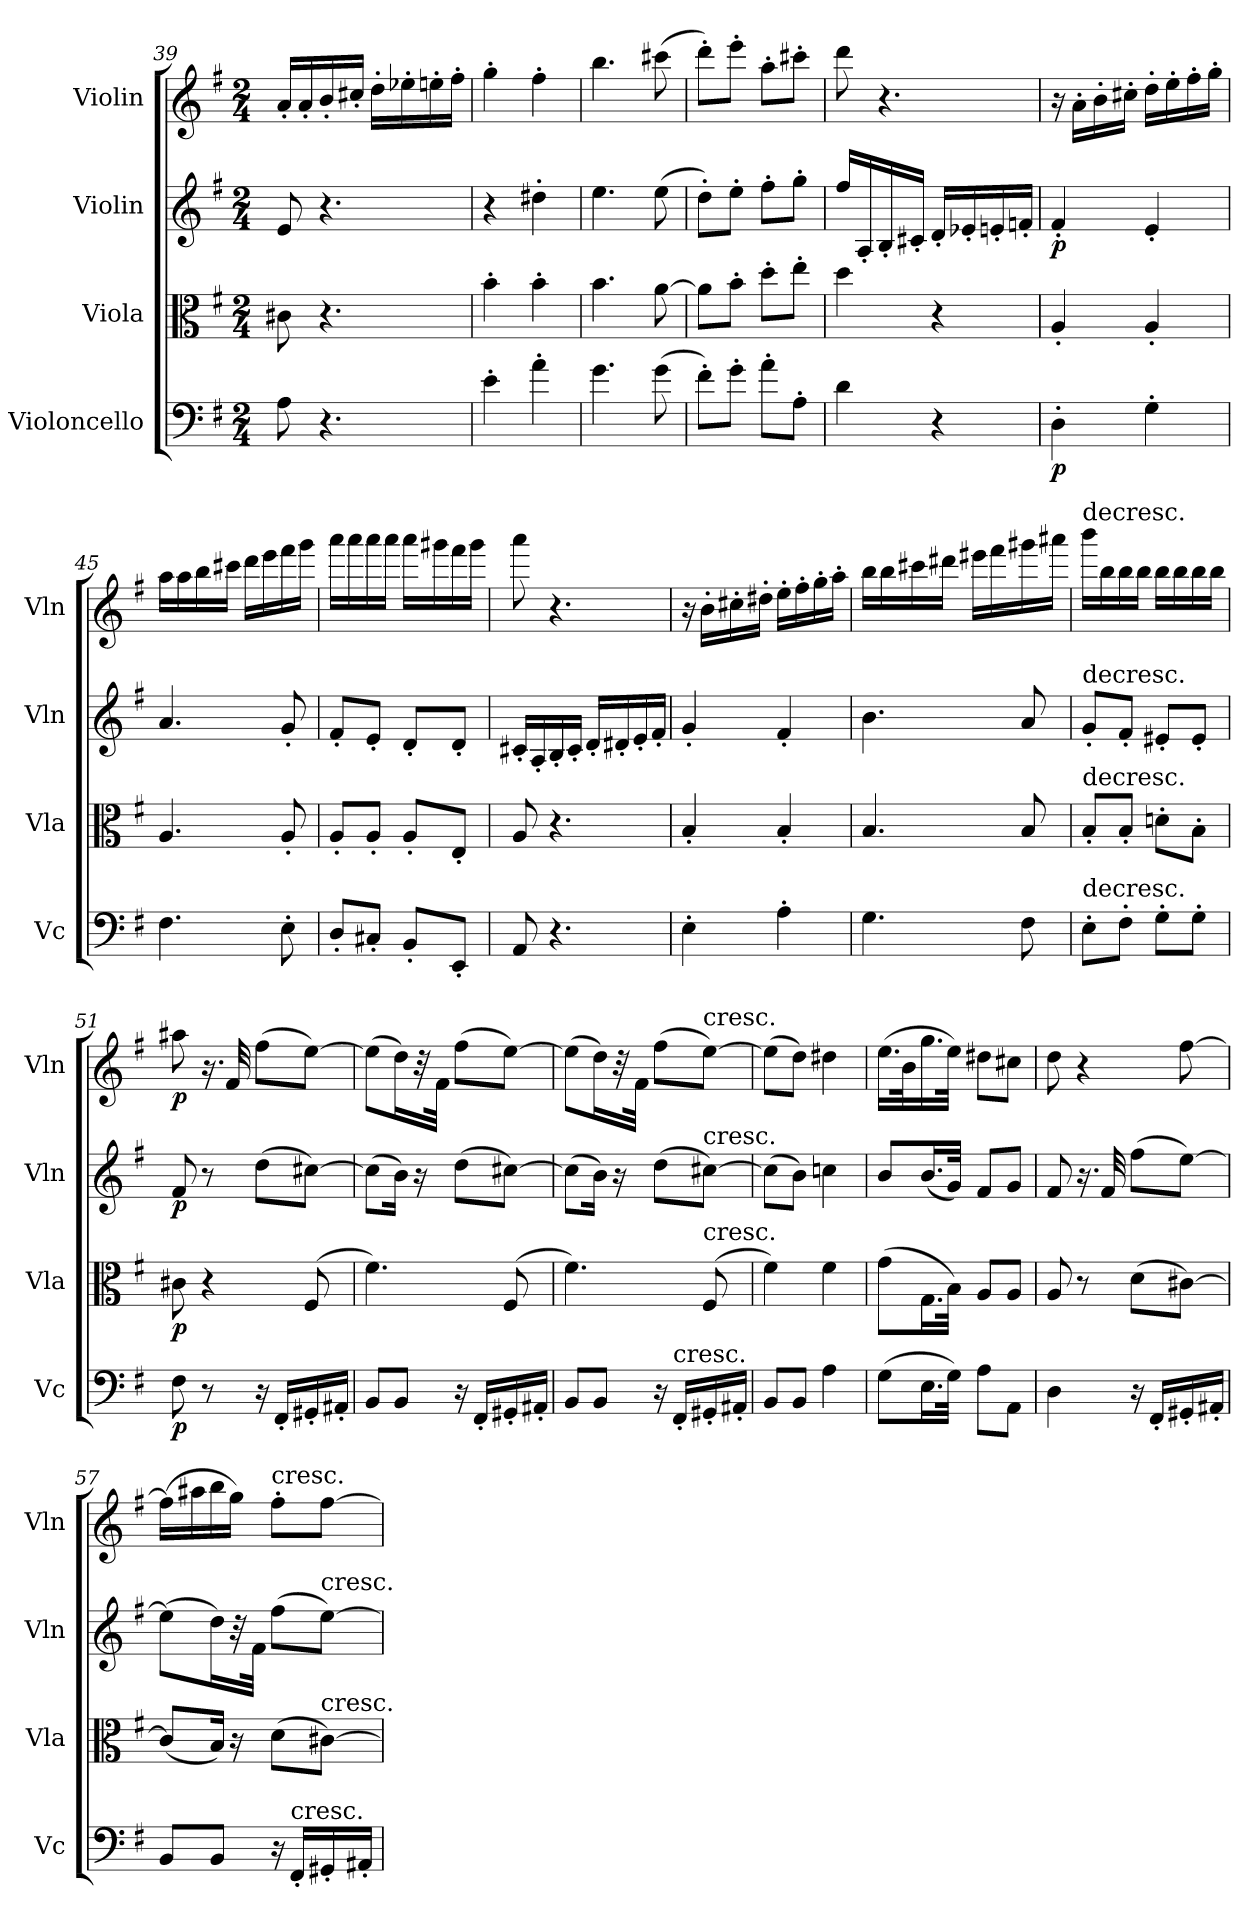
**kern	**dynam	**kern	**dynam	**kern	**dynam	**kern	**dynam
*part4	*part4	*part3	*part3	*part2	*part2	*part1	*part1
*staff4	*staff4	*staff3	*staff3	*staff2	*staff2	*staff1	*staff1
*I"Violoncello	*	*I"Viola	*	*I"Violin	*	*I"Violin	*
*I'Vc	*	*I'Vla	*	*I'Vln	*	*I'Vln	*
*clefF4	*	*clefC3	*	*clefG2	*	*clefG2	*
*k[f#]	*	*k[f#]	*	*k[f#]	*	*k[f#]	*
*G:	*	*G:	*	*G:	*	*G:	*
*M2/4	*	*M2/4	*	*M2/4	*	*M2/4	*
=39	=39	=39	=39	=39	=39	=39	=39
8A\	.	8c#X\	.	8e/	.	16a'/LL	.
.	.	.	.	.	.	16a'/	.
4.r	.	4.r	.	4.r	.	16b'/	.
.	.	.	.	.	.	16cc#X'/JJ	.
.	.	.	.	.	.	16dd'\LL	.
.	.	.	.	.	.	16ee-X'\	.
.	.	.	.	.	.	16een'\	.
.	.	.	.	.	.	16ff#'\JJ	.
=40	=40	=40	=40	=40	=40	=40	=40
4e'\	.	4b'\	.	4r	.	4gg'\	.
4a'\	.	4b'\	.	4dd#X'\	.	4ff#'\	.
=41	=41	=41	=41	=41	=41	=41	=41
4.g\	.	4.b\	.	4.ee\	.	4.bb\	.
(8g\	.	[8a\	.	(8ee\	.	(8ccc#X\	.
=42	=42	=42	=42	=42	=42	=42	=42
8f#'\L)	.	8a\L]	.	8dd'\L)	.	8ddd'\L)	.
8g'\J	.	8b'\J	.	8ee'\J	.	8eee'\J	.
8a'\L	.	8dd'\L	.	8ff#'\L	.	8aa'\L	.
8A'\J	.	8ee'\J	.	8gg'\J	.	8ccc#X'\J	.
=43	=43	=43	=43	=43	=43	=43	=43
4d\	.	4dd\	.	16ff#/LL	.	8ddd\	.
.	.	.	.	16A'/	.	.	.
.	.	.	.	16B'/	.	4.r	.
.	.	.	.	16c#X'/JJ	.	.	.
4r	.	4r	.	16d'/LL	.	.	.
.	.	.	.	16e-X'/	.	.	.
.	.	.	.	16en'/	.	.	.
.	.	.	.	16fn'/JJ	.	.	.
=44	=44	=44	=44	=44	=44	=44	=44
4D'\	p	4A'/	.	4f#'/	p	16r	.
.	.	.	.	.	.	16a'\LL	.
.	.	.	.	.	.	16b'\	.
.	.	.	.	.	.	16cc#X'\JJ	.
4G'\	.	4A'/	.	4e'/	.	16dd'\LL	.
.	.	.	.	.	.	16ee'\	.
.	.	.	.	.	.	16ff#'\	.
.	.	.	.	.	.	16gg'\JJ	.
=45	=45	=45	=45	=45	=45	=45	=45
4.F#\	.	4.A/	.	4.a/	.	16aa\LL	.
.	.	.	.	.	.	16aa\	.
.	.	.	.	.	.	16bb\	.
.	.	.	.	.	.	16ccc#X\JJ	.
.	.	.	.	.	.	16ddd\LL	.
.	.	.	.	.	.	16eee\	.
8E'\	.	8A'/	.	8g'/	.	16fff#\	.
.	.	.	.	.	.	16ggg\JJ	.
=46	=46	=46	=46	=46	=46	=46	=46
8D'/L	.	8A'/L	.	8f#'/L	.	16aaa\LL	.
.	.	.	.	.	.	16aaa\	.
8C#X'/J	.	8A'/J	.	8e'/J	.	16aaa\	.
.	.	.	.	.	.	16aaa\JJ	.
8BB'/L	.	8A'/L	.	8d'/L	.	16aaa\LL	.
.	.	.	.	.	.	16ggg#X\	.
8EE'/J	.	8E'/J	.	8d'/J	.	16fff#\	.
.	.	.	.	.	.	16ggg#\JJ	.
=47	=47	=47	=47	=47	=47	=47	=47
8AA/	.	8A/	.	16c#X'/LL	.	8aaa\	.
.	.	.	.	16A'/	.	.	.
4.r	.	4.r	.	16B'/	.	4.r	.
.	.	.	.	16c#'/JJ	.	.	.
.	.	.	.	16d'/LL	.	.	.
.	.	.	.	16d#X'/	.	.	.
.	.	.	.	16e'/	.	.	.
.	.	.	.	16f#'/JJ	.	.	.
=48	=48	=48	=48	=48	=48	=48	=48
4E'\	.	4B'/	.	4g'/	.	16r	.
.	.	.	.	.	.	16b'\LL	.
.	.	.	.	.	.	16cc#X'\	.
.	.	.	.	.	.	16dd#X'\JJ	.
4A'\	.	4B'/	.	4f#'/	.	16ee'\LL	.
.	.	.	.	.	.	16ff#'\	.
.	.	.	.	.	.	16gg'\	.
.	.	.	.	.	.	16aa'\JJ	.
=49	=49	=49	=49	=49	=49	=49	=49
4.G\	.	4.B/	.	4.b\	.	16bb\LL	.
.	.	.	.	.	.	16bb\	.
.	.	.	.	.	.	16ccc#X\	.
.	.	.	.	.	.	16ddd#X\JJ	.
.	.	.	.	.	.	16eee#X\LL	.
.	.	.	.	.	.	16fff#\	.
8F#\	.	8B/	.	8a/	.	16ggg#X\	.
.	.	.	.	.	.	16aaa#X\JJ	.
=50	=50	=50	=50	=50	=50	=50	=50
!	!	!	!	!	!	!LO:TX:t=decresc.	!
!	!	!	!	!LO:TX:t=decresc.	!	!	!
!	!	!LO:TX:t=decresc.	!	!	!	!	!
!LO:TX:t=decresc.	!	!	!	!	!	!	!
8E'\L	.	8B'/L	.	8g'/L	.	16bbb\LL	.
.	.	.	.	.	.	16bb\	.
8F#'\J	.	8B'/J	.	8f#'/J	.	16bb\	.
.	.	.	.	.	.	16bb\JJ	.
8G'\L	.	8dn'\L	.	8e#X'/L	.	16bb\LL	.
.	.	.	.	.	.	16bb\	.
8G'\J	.	8B'\J	.	8e#'/J	.	16bb\	.
.	.	.	.	.	.	16bb\JJ	.
=51	=51	=51	=51	=51	=51	=51	=51
8F#\	p	8c#X\	p	8f#/	p	8aa#X\	p
8r	.	4r	.	8r	.	16.r	.
.	.	.	.	.	.	32f#/	.
16r	.	.	.	(8dd\L	.	(8ff#\L	.
16FF#'/LL	.	.	.	.	.	.	.
16GG#X'/	.	(8F#/	.	[8cc#X\J)	.	[8ee\J)	.
16AA#X'/JJ	.	.	.	.	.	.	.
=52	=52	=52	=52	=52	=52	=52	=52
8BB/L	.	4.f#\)	.	(8cc#\L]	.	(8ee\L]	.
8BB/J	.	.	.	16b\Jk)	.	16dd\L)	.
.	.	.	.	16r	.	32r	.
.	.	.	.	.	.	32f#\JJk	.
16r	.	.	.	(8dd\L	.	(8ff#\L	.
16FF#'/LL	.	.	.	.	.	.	.
16GG#X'/	.	(8F#/	.	[8cc#X\J)	.	[8ee\J)	.
16AA#X'/JJ	.	.	.	.	.	.	.
=53	=53	=53	=53	=53	=53	=53	=53
8BB/L	.	4.f#\)	.	(8cc#\L]	.	(8ee\L]	.
8BB/J	.	.	.	16b\Jk)	.	16dd\L)	.
.	.	.	.	16r	.	32r	.
.	.	.	.	.	.	32f#\JJk	.
16r	.	.	.	(8dd\L	.	(8ff#\L	.
!LO:TX:t=cresc.	!	!	!	!	!	!	!
16FF#'/LL	.	.	.	.	.	.	.
!	!	!	!	!	!	!LO:TX:t=cresc.	!
!	!	!	!	!LO:TX:t=cresc.	!	!	!
!	!	!LO:TX:t=cresc.	!	!	!	!	!
16GG#X'/	.	(8F#/	.	[8cc#X\J)	.	[8ee\J)	.
16AA#X'/JJ	.	.	.	.	.	.	.
=54	=54	=54	=54	=54	=54	=54	=54
8BB/L	.	4f#\)	.	(8cc#\L]	.	(8ee\L]	.
8BB/J	.	.	.	8b\J)	.	8dd\J)	.
4A\	.	4f#\	.	4ccn\	.	4dd#X\	.
=55	=55	=55	=55	=55	=55	=55	=55
(8G\L	.	(8g\L	.	8b/L	.	(16.ee\LL	.
.	.	.	.	.	.	32b\K	.
16.E\L	.	16.G\L	.	(16.b/L	.	16.gg\	.
32G\JJk)	.	32B\JJk)	.	32g/JJk)	.	32ee\JJk)	.
8A\L	.	8A/L	.	8f#/L	.	8dd#X\L	.
8AA\J	.	8A/J	.	8g/J	.	8cc#X\J	.
=56	=56	=56	=56	=56	=56	=56	=56
4D\	.	8A/	.	8f#/	.	8dd\	.
.	.	8r	.	16.r	.	4r	.
.	.	.	.	32f#/	.	.	.
16r	.	(8d\L	.	(8ff#\L	.	.	.
16FF#'/LL	.	.	.	.	.	.	.
16GG#X'/	.	[8c#X\J)	.	[8ee\J)	.	[8ff#\	.
16AA#X'/JJ	.	.	.	.	.	.	.
=57	=57	=57	=57	=57	=57	=57	=57
8BB/L	.	(8c#/L]	.	(8ee\L]	.	(16ff#\LL]	.
.	.	.	.	.	.	16aa#X\	.
8BB/J	.	16B/Jk)	.	16dd\L)	.	16bb\	.
.	.	16r	.	32r	.	16gg\JJ)	.
.	.	.	.	32f#\JJk	.	.	.
!	!	!	!	!	!	!LO:TX:t=cresc.	!
16r	.	(8d\L	.	(8ff#\L	.	8ff#'\L	.
!LO:TX:t=cresc.	!	!	!	!	!	!	!
16FF#'/LL	.	.	.	.	.	.	.
!	!	!	!	!LO:TX:t=cresc.	!	!	!
!	!	!LO:TX:t=cresc.	!	!	!	!	!
16GG#X'/	.	[8c#X\J)	.	[8ee\J)	.	[8ff#\J	.
16AA#X'/JJ	.	.	.	.	.	.	.
=	=	=	=	=	=	=	=
*-	*-	*-	*-	*-	*-	*-	*-
